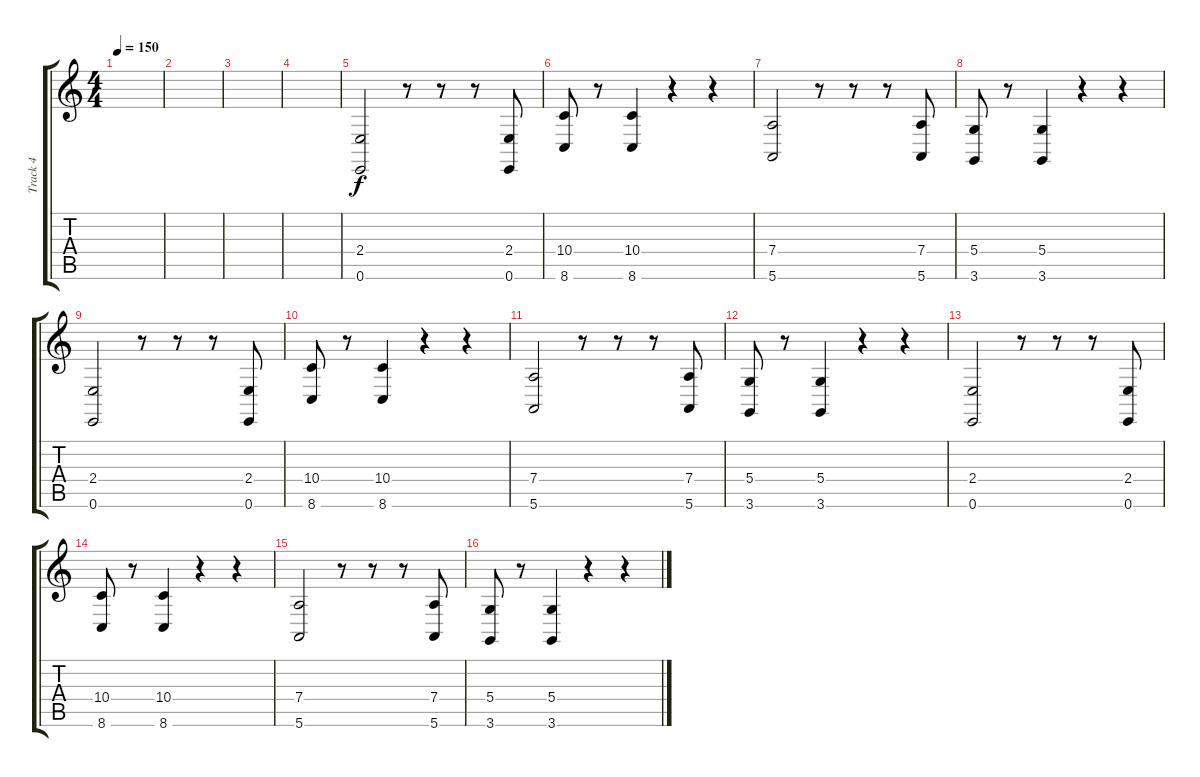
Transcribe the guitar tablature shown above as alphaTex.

\track ("Track 4" "Track 4") {instrument trumpet}
\staff {score tabs}
\tuning (E4 B3 G3 D3 A2 E2) {hide}
\ts (4 4)
\tempo 150
\clef g2
\ks c
|
|
|
|
(2.4 0.6).2 r.8 r.8 r.8 (2.4 0.6).8 |
(10.4 8.6).8 r.8 (10.4 8.6).4 r.4 r.4 |
(7.4 5.6).2 r.8 r.8 r.8 (7.4 5.6).8 |
(5.4 3.6).8 r.8 (5.4 3.6).4 r.4 r.4 |
(2.4 0.6).2 r.8 r.8 r.8 (2.4 0.6).8 |
(10.4 8.6).8 r.8 (10.4 8.6).4 r.4 r.4 |
(7.4 5.6).2 r.8 r.8 r.8 (7.4 5.6).8 |
(5.4 3.6).8 r.8 (5.4 3.6).4 r.4 r.4 |
(2.4 0.6).2 r.8 r.8 r.8 (2.4 0.6).8 |
(10.4 8.6).8 r.8 (10.4 8.6).4 r.4 r.4 |
(7.4 5.6).2 r.8 r.8 r.8 (7.4 5.6).8 |
(5.4 3.6).8 r.8 (5.4 3.6).4 r.4 r.4
